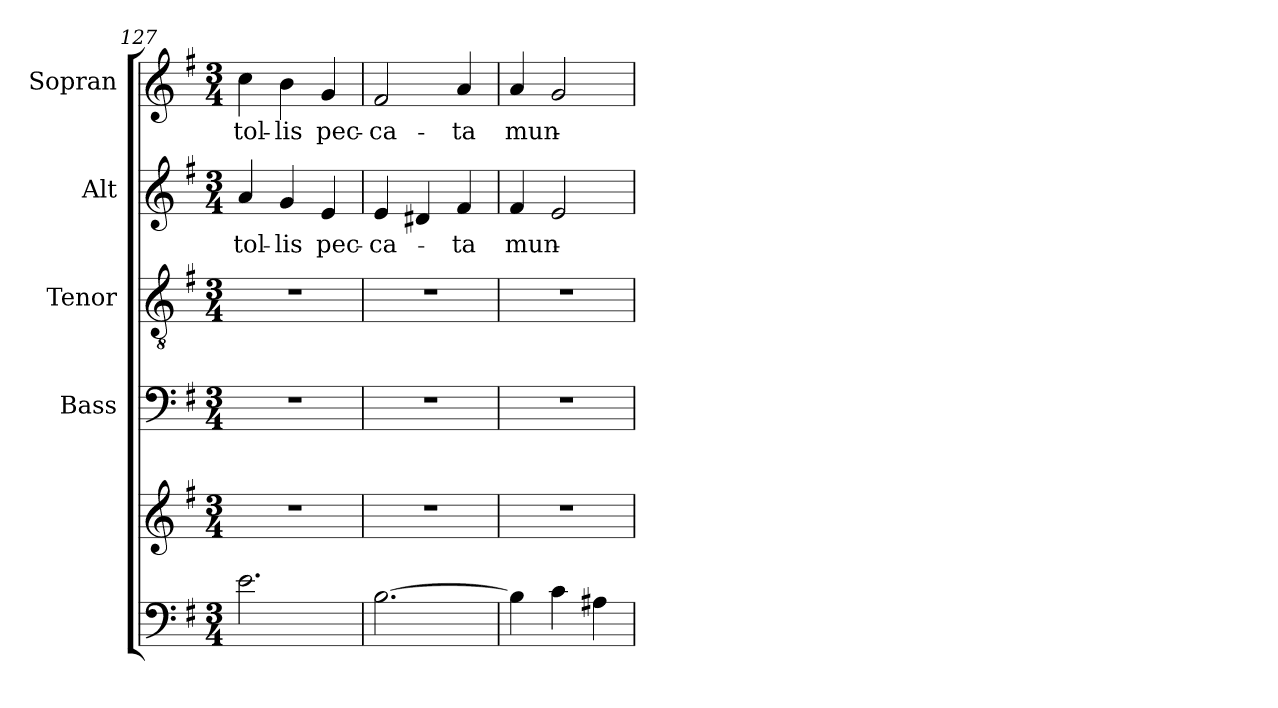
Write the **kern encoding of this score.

**kern	**kern	**kern	**kern	**kern	**text	**kern	**text
*part5	*part5	*part4	*part3	*part2	*part2	*part1	*part1
*staff6	*staff5	*staff4	*staff3	*staff2	*staff2	*staff1	*staff1
*	*	*I"Bass	*I"Tenor	*I"Alt	*	*I"Sopran	*
*	*	*I'B.	*I'T.	*I'A.	*	*I'S.	*
!!LO:PB:g=z
*clefF4	*clefG2	*clefF4	*clefGv2	*clefG2	*	*clefG2	*
*k[f#]	*k[f#]	*k[f#]	*k[f#]	*k[f#]	*	*k[f#]	*
*G:	*G:	*G:	*G:	*G:	*	*G:	*
*M3/4	*M3/4	*M3/4	*M3/4	*M3/4	*	*M3/4	*
=127	=127	=127	=127	=127	=127	=127	=127
!	!	!	!	!	!LO:LY:b	!	!LO:LY:b
2.e\	2.r	2.r	2.r	4a/	tol-	4cc\	tol-
!	!	!	!	!	!LO:LY:b	!	!LO:LY:b
.	.	.	.	4g/	-lis	4b\	-lis
!	!	!	!	!	!LO:LY:b	!	!LO:LY:b
.	.	.	.	4e/	pec-	4g/	pec-
=128	=128	=128	=128	=128	=128	=128	=128
!	!	!	!	!	!LO:LY:b	!	!LO:LY:b
[2.B\	2.r	2.r	2.r	4e/	-ca-	2f#/	-ca-
.	.	.	.	4d#X/	.	.	.
!	!	!	!	!	!LO:LY:b	!	!LO:LY:b
.	.	.	.	4f#/	-ta	4a/	-ta
=129	=129	=129	=129	=129	=129	=129	=129
!	!	!	!	!	!LO:LY:b	!	!LO:LY:b
4B\]	2.r	2.r	2.r	4f#/	mun-	4a/	mun-
4c\	.	.	.	2e/	.	2g/	.
4A#X\	.	.	.	.	.	.	.
=	=	=	=	=	=	=	=
*-	*-	*-	*-	*-	*-	*-	*-
